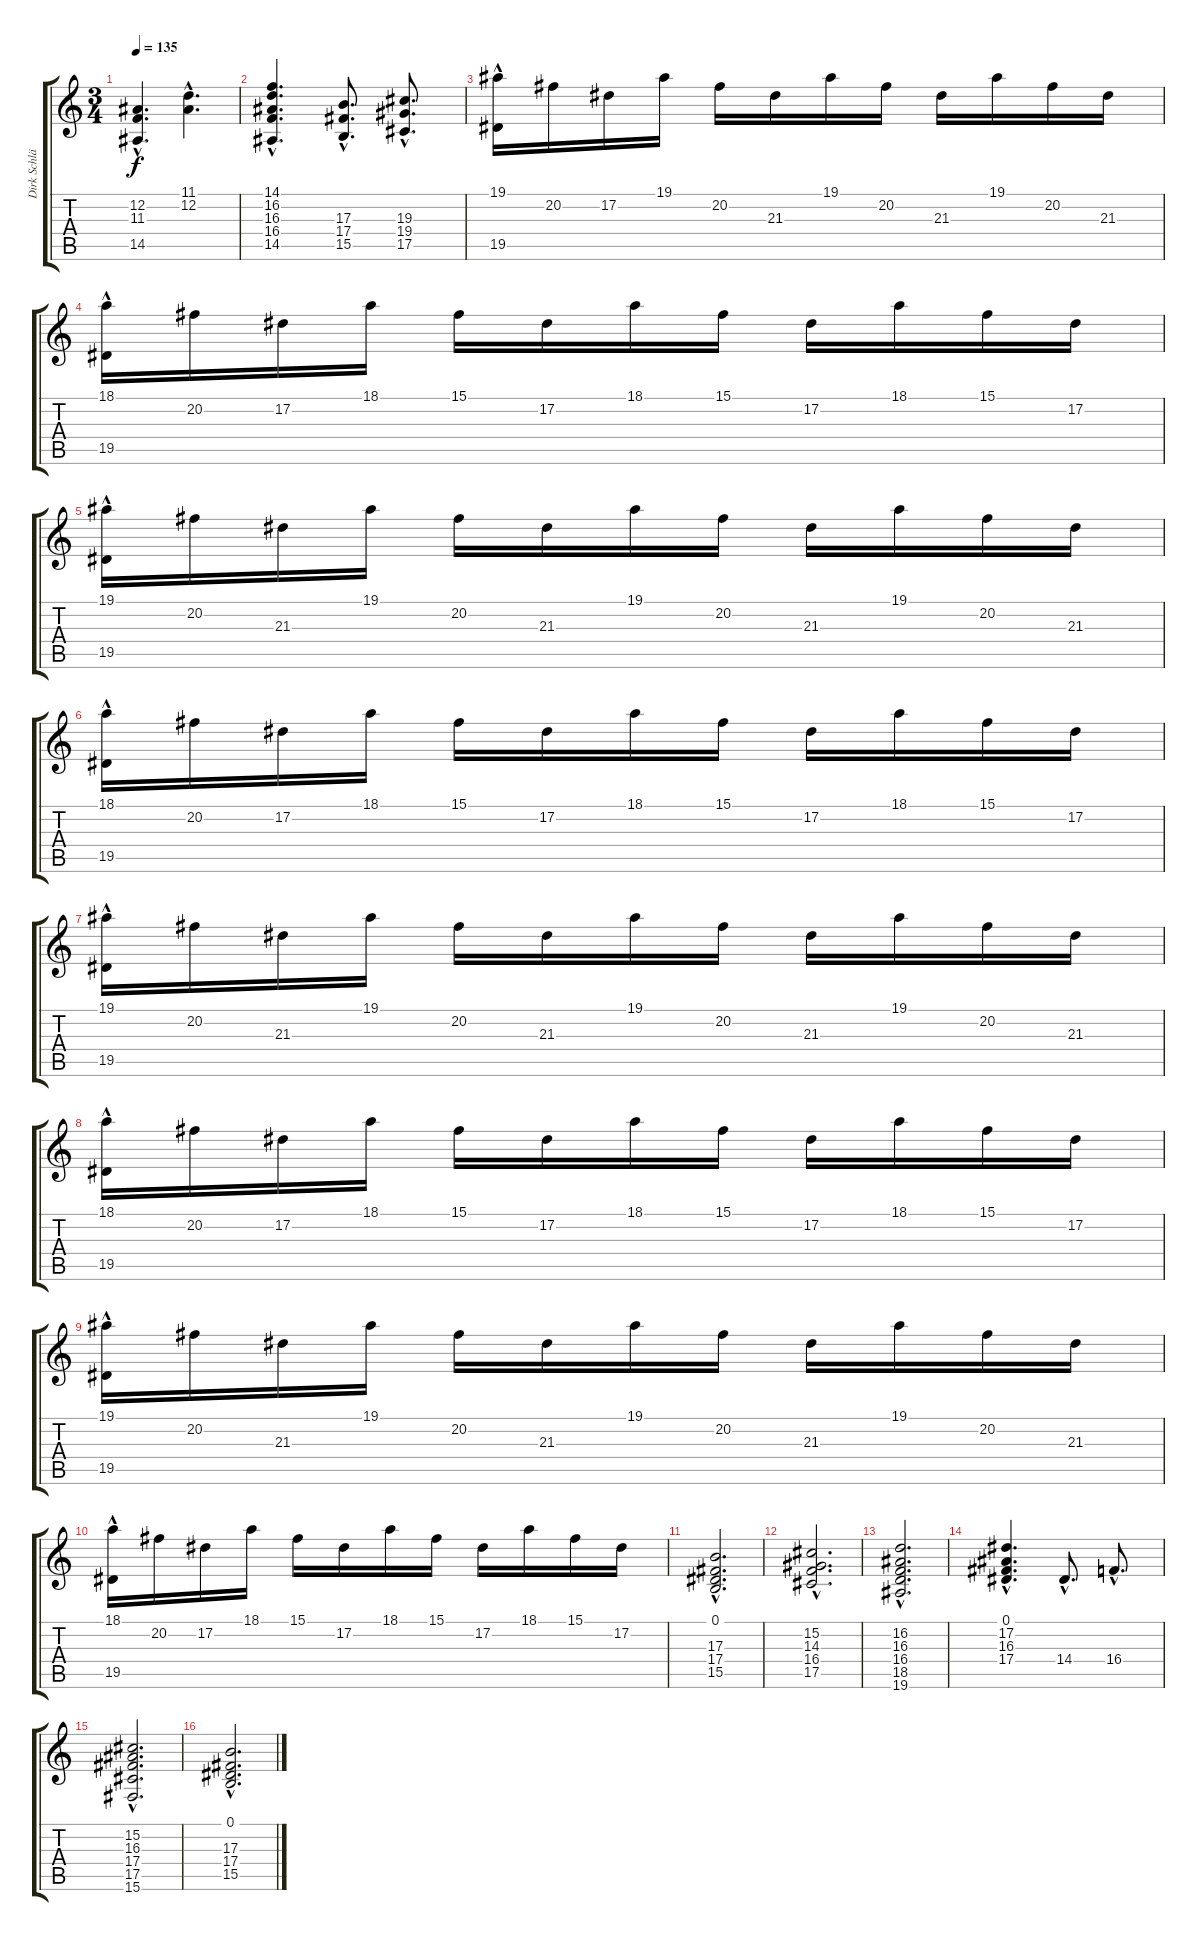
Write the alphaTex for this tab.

\track ("Dirk Schlächter" "Dirk Schlä") {instrument stringensemble1}
\staff {score tabs}
\tuning (Eb4 Bb3 Gb3 Db3 Ab2 Eb2) {hide}
\ts (3 4)
\tempo 135
\clef g2
\ks c
(12.2{hac} 11.3{hac} 14.5{hac}).4{d dy f} (11.1{hac} 12.2{hac}).4{d} |
(14.1{hac} 16.2{hac} 16.3{hac} 16.4{hac} 14.5{hac}).4{d} (17.3{hac} 17.4{hac} 15.5{hac}).8{d} (19.3{hac} 19.4{hac} 17.5{hac}).8{d} |
(19.1 19.5{hac}).16 20.2.16 17.2.16 19.1.16 20.2.16 21.3.16 19.1.16 20.2.16 21.3.16 19.1.16 20.2.16 21.3.16 |
(18.1 19.5{hac}).16 20.2.16 17.2.16 18.1.16 15.1.16 17.2.16 18.1.16 15.1.16 17.2.16 18.1.16 15.1.16 17.2.16 |
(19.1 19.5{hac}).16 20.2.16 21.3.16 19.1.16 20.2.16 21.3.16 19.1.16 20.2.16 21.3.16 19.1.16 20.2.16 21.3.16 |
(18.1 19.5{hac}).16 20.2.16 17.2.16 18.1.16 15.1.16 17.2.16 18.1.16 15.1.16 17.2.16 18.1.16 15.1.16 17.2.16 |
(19.1 19.5{hac}).16 20.2.16 21.3.16 19.1.16 20.2.16 21.3.16 19.1.16 20.2.16 21.3.16 19.1.16 20.2.16 21.3.16 |
(18.1 19.5{hac}).16 20.2.16 17.2.16 18.1.16 15.1.16 17.2.16 18.1.16 15.1.16 17.2.16 18.1.16 15.1.16 17.2.16 |
(19.1 19.5{hac}).16 20.2.16 21.3.16 19.1.16 20.2.16 21.3.16 19.1.16 20.2.16 21.3.16 19.1.16 20.2.16 21.3.16 |
(18.1 19.5{hac}).16 20.2.16 17.2.16 18.1.16 15.1.16 17.2.16 18.1.16 15.1.16 17.2.16 18.1.16 15.1.16 17.2.16 |
(0.1{hac} 17.3{hac} 17.4{hac} 15.5{hac}).2{d} |
(15.2{hac} 14.3{hac} 16.4{hac} 17.5{hac}).2{d} |
(16.2{hac} 16.3{hac} 16.4{hac} 18.5{hac} 19.6{hac}).2{d} |
(0.1{hac} 17.2{hac} 16.3{hac} 17.4{hac}).4{d} 14.4{hac}.8{d} 16.4{hac}.8{d} |
(15.2{hac} 16.3{hac} 17.4{hac} 17.5{hac} 15.6{hac}).2{d} |
(0.1{hac} 17.3{hac} 17.4{hac} 15.5{hac}).2{d}
